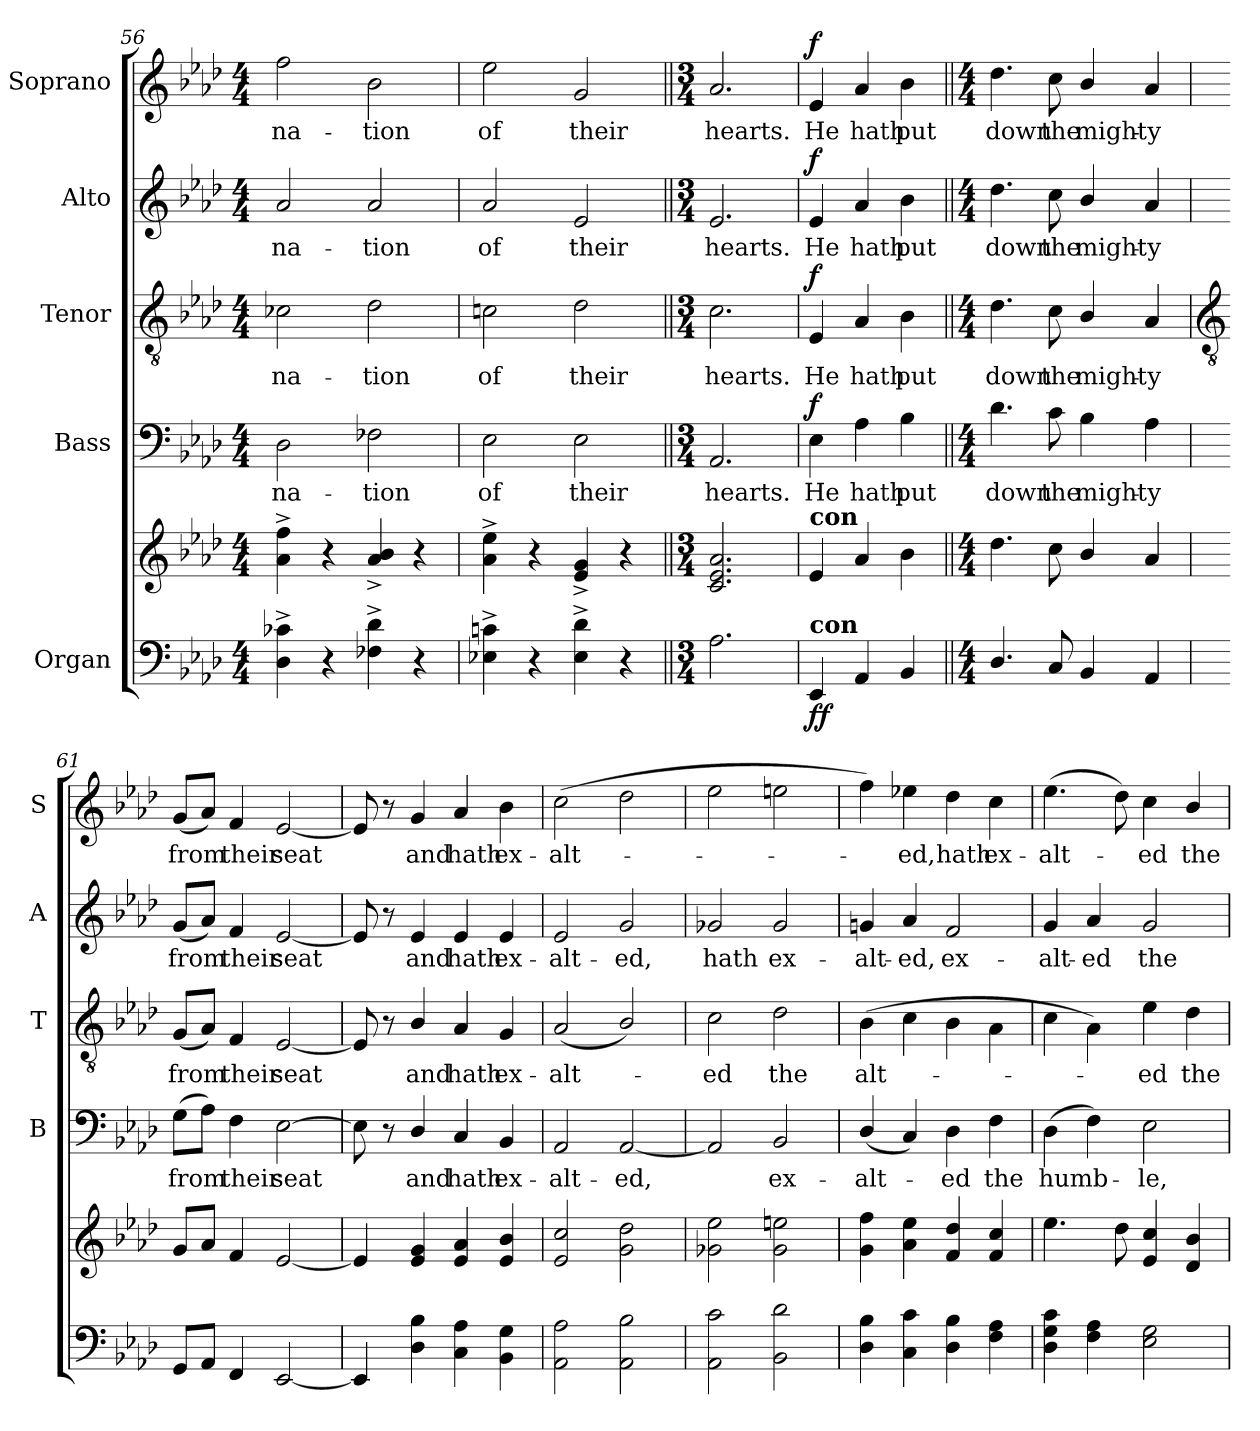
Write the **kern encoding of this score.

**kern	**kern	**dynam	**kern	**text	**dynam	**kern	**text	**dynam	**kern	**text	**dynam	**kern	**text	**dynam
*part5	*part5	*part5	*part4	*part4	*part4	*part3	*part3	*part3	*part2	*part2	*part2	*part1	*part1	*part1
*staff6	*staff5	*staff5/6	*staff4	*staff4	*staff4	*staff3	*staff3	*staff3	*staff2	*staff2	*staff2	*staff1	*staff1	*staff1
*I"Organ	*	*	*I"Bass	*	*	*I"Tenor	*	*	*I"Alto	*	*	*I"Soprano	*	*
*	*	*	*I'B	*	*	*I'T	*	*	*I'A	*	*	*I'S	*	*
*clefF4	*clefG2	*	*clefF4	*	*	*clefGv2	*	*	*clefG2	*	*	*clefG2	*	*
*k[b-e-a-d-]	*k[b-e-a-d-]	*	*k[b-e-a-d-]	*	*	*k[b-e-a-d-]	*	*	*k[b-e-a-d-]	*	*	*k[b-e-a-d-]	*	*
*A-:	*A-:	*	*A-:	*	*	*A-:	*	*	*A-:	*	*	*A-:	*	*
*M4/4	*M4/4	*	*M4/4	*	*	*M4/4	*	*	*M4/4	*	*	*M4/4	*	*
=56	=56	=56	=56	=56	=56	=56	=56	=56	=56	=56	=56	=56	=56	=56
!	!	!	!	!LO:LY:b	!	!	!LO:LY:b	!	!	!LO:LY:b	!	!	!LO:LY:b	!
4D-^ 4c-X^	4a-^ 4ff^	.	2D-	-na-	.	2c-X	-na-	.	2a-	-na-	.	2ff	-na-	.
4r	4r	.	.	.	.	.	.	.	.	.	.	.	.	.
!	!	!	!	!LO:LY:b	!	!	!LO:LY:b	!	!	!LO:LY:b	!	!	!LO:LY:b	!
4F-X^ 4d-^	4a-^ 4b-^	.	2F-X	-tion	.	2d-	-tion	.	2a-	-tion	.	2b-	-tion	.
4r	4r	.	.	.	.	.	.	.	.	.	.	.	.	.
=57	=57	=57	=57	=57	=57	=57	=57	=57	=57	=57	=57	=57	=57	=57
!	!	!	!	!LO:LY:b	!	!	!LO:LY:b	!	!	!LO:LY:b	!	!	!LO:LY:b	!
4E-X^ 4cn^	4a-^ 4ee-^	.	2E-	of	.	2cn	of	.	2a-	of	.	2ee-	of	.
4r	4r	.	.	.	.	.	.	.	.	.	.	.	.	.
!	!	!	!	!LO:LY:b	!	!	!LO:LY:b	!	!	!LO:LY:b	!	!	!LO:LY:b	!
4E-^ 4d-^	4e-^ 4g^	.	2E-	their	.	2d-	their	.	2e-	their	.	2g	their	.
4r	4r	.	.	.	.	.	.	.	.	.	.	.	.	.
=58||	=58||	=58||	=58||	=58||	=58||	=58||	=58||	=58||	=58||	=58||	=58||	=58||	=58||	=58||
*M3/4	*M3/4	*	*M3/4	*	*	*M3/4	*	*	*M3/4	*	*	*M3/4	*	*
*	*MM120	*	*	*	*	*	*	*	*	*	*	*MM120	*	*
!	!	!	!	!LO:LY:b	!	!	!LO:LY:b	!	!	!LO:LY:b	!	!	!LO:LY:b	!
2.A-	2.c 2.e- 2.a-	.	2.AA-	hearts.	.	2.c	hearts.	.	2.e-	hearts.	.	2.a-	hearts.	.
=59	=59	=59	=59	=59	=59	=59	=59	=59	=59	=59	=59	=59	=59	=59
!	!LO:TX:a:B:t=con	!	!	!	!	!	!	!	!	!	!	!	!	!
!LO:TX:a:B:t=con	!	!	!	!	!	!	!	!	!	!	!	!	!	!
!	!	!LO:DY:b=2	!	!LO:LY:b	!	!	!LO:LY:b	!	!	!LO:LY:b	!	!	!LO:LY:b	!
!	!	!LO:DY:n=1:b	!	!	!LO:DY:b	!	!	!LO:DY:b	!	!	!LO:DY:b	!	!	!LO:DY:b
4EE-	4e-	f f	4E-	He	f	4E-	He	f	4e-	He	f	4e-	He	f
!	!	!	!	!LO:LY:b	!	!	!LO:LY:b	!	!	!LO:LY:b	!	!	!LO:LY:b	!
4AA-	4a-	.	4A-	hath	.	4A-	hath	.	4a-	hath	.	4a-	hath	.
!	!	!	!	!LO:LY:b	!	!	!LO:LY:b	!	!	!LO:LY:b	!	!	!LO:LY:b	!
4BB-	4b-	.	4B-	put	.	4B-	put	.	4b-	put	.	4b-	put	.
=60||	=60||	=60||	=60||	=60||	=60||	=60||	=60||	=60||	=60||	=60||	=60||	=60||	=60||	=60||
*M4/4	*M4/4	*	*M4/4	*	*	*M4/4	*	*	*M4/4	*	*	*M4/4	*	*
!	!	!	!	!LO:LY:b	!	!	!LO:LY:b	!	!	!LO:LY:b	!	!	!LO:LY:b	!
4.D-/	4.dd-	.	4.d-	down	.	4.d-	down	.	4.dd-	down	.	4.dd-	down	.
!	!	!	!	!LO:LY:b	!	!	!LO:LY:b	!	!	!LO:LY:b	!	!	!LO:LY:b	!
8C	8cc	.	8c	the	.	8c	the	.	8cc	the	.	8cc	the	.
!	!	!	!	!LO:LY:b	!	!	!LO:LY:b	!	!	!LO:LY:b	!	!	!LO:LY:b	!
4BB-	4b-/	.	4B-	might-	.	4B-/	might-	.	4b-/	might-	.	4b-/	might-	.
!	!	!	!	!LO:LY:b	!	!	!LO:LY:b	!	!	!LO:LY:b	!	!	!LO:LY:b	!
4AA-	4a-	.	4A-	-y	.	4A-	-y	.	4a-	-y	.	4a-	-y	.
!!LO:LB:g=z
=61	=61	=61	=61	=61	=61	=61	=61	=61	=61	=61	=61	=61	=61	=61
*	*	*	*	*	*	*clefGv2	*	*	*	*	*	*	*	*
!	!	!	!	!LO:LY:b	!	!	!LO:LY:b	!	!	!LO:LY:b	!	!	!LO:LY:b	!
8GGL	8gL	.	(>8GL	from	.	(<8GL	from	.	(<8gL	from	.	(<8gL	from	.
8AA-J	8a-J	.	8A-J)	.	.	8A-J)	.	.	8a-J)	.	.	8a-J)	.	.
!	!	!	!	!LO:LY:b	!	!	!LO:LY:b	!	!	!LO:LY:b	!	!	!LO:LY:b	!
4FF	4f	.	4F	their	.	4F	their	.	4f	their	.	4f	their	.
!	!	!	!	!LO:LY:b	!	!	!LO:LY:b	!	!	!LO:LY:b	!	!	!LO:LY:b	!
[2EE-	[2e-	.	[2E-	seat	.	[2E-	seat	.	[2e-	seat	.	[2e-	seat	.
=62	=62	=62	=62	=62	=62	=62	=62	=62	=62	=62	=62	=62	=62	=62
4EE-]	4e-]	.	8E-]	.	.	8E-]	.	.	8e-]	.	.	8e-]	.	.
.	.	.	8r	.	.	8r	.	.	8r	.	.	8r	.	.
!	!	!	!	!LO:LY:b	!	!	!LO:LY:b	!	!	!LO:LY:b	!	!	!LO:LY:b	!
4D- 4B-	4e- 4g	.	4D-/	and	.	4B-/	and	.	4e-	and	.	4g	and	.
!	!	!	!	!LO:LY:b	!	!	!LO:LY:b	!	!	!LO:LY:b	!	!	!LO:LY:b	!
4C 4A-	4e- 4a-	.	4C	hath	.	4A-	hath	.	4e-	hath	.	4a-	hath	.
!	!	!	!	!LO:LY:b	!	!	!LO:LY:b	!	!	!LO:LY:b	!	!	!LO:LY:b	!
4BB- 4G	4e- 4b-	.	4BB-	ex-	.	4G	ex-	.	4e-	ex-	.	4b-	ex-	.
=63	=63	=63	=63	=63	=63	=63	=63	=63	=63	=63	=63	=63	=63	=63
!	!	!	!	!LO:LY:b	!	!	!LO:LY:b	!	!	!LO:LY:b	!	!	!LO:LY:b	!
2AA- 2A-	2e- 2cc	.	2AA-	-alt-	.	(<2A-	-alt-	.	2e-	-alt-	.	(>2cc	-alt-	.
!	!	!	!	!LO:LY:b	!	!	!	!	!	!LO:LY:b	!	!	!	!
2AA- 2B-	2g 2dd-	.	[2AA-	-ed,	.	2B-/)	.	.	2g	-ed,	.	2dd-	.	.
=64	=64	=64	=64	=64	=64	=64	=64	=64	=64	=64	=64	=64	=64	=64
!	!	!	!	!	!	!	!LO:LY:b	!	!	!LO:LY:b	!	!	!	!
2AA- 2c	2g-X 2ee-	.	2AA-]	.	.	2c	ed	.	2g-X	hath	.	2ee-	.	.
!	!	!	!	!LO:LY:b	!	!	!LO:LY:b	!	!	!LO:LY:b	!	!	!	!
2BB- 2d-	2g- 2een	.	2BB-	ex-	.	2d-	the	.	2g-	ex-	.	2een	.	.
=65	=65	=65	=65	=65	=65	=65	=65	=65	=65	=65	=65	=65	=65	=65
!	!	!	!	!LO:LY:b	!	!	!LO:LY:b	!	!	!LO:LY:b	!	!	!LO:LY:b	!
4D- 4B-	4g 4ff	.	(<4D-/	alt-	.	(>4B-	alt-	.	4gn	alt-	.	4ff)	.	.
!	!	!	!	!	!	!	!	!	!	!LO:LY:b	!	!	!LO:LY:b	!
4C 4c	4a- 4ee-	.	4C)	.	.	4c	.	.	4a-	-ed,	.	4ee-X	ed,	.
!	!	!	!	!LO:LY:b	!	!	!	!	!	!LO:LY:b	!	!	!LO:LY:b	!
4D- 4B-	4f 4dd-	.	4D-	ed	.	4B-	.	.	2f	ex-	.	4dd-	hath	.
!	!	!	!	!LO:LY:b	!	!	!	!	!	!	!	!	!LO:LY:b	!
4F 4A-	4f 4cc	.	4F	the	.	4A-\	.	.	.	.	.	4cc	ex-	.
=66	=66	=66	=66	=66	=66	=66	=66	=66	=66	=66	=66	=66	=66	=66
!	!	!	!	!LO:LY:b	!	!	!	!	!	!LO:LY:b	!	!	!LO:LY:b	!
4D- 4G 4c	4.ee-	.	(>4D-	humb-	.	4c	.	.	4g	-alt-	.	(>4.ee-	-alt-	.
!	!	!	!	!	!	!	!	!	!	!LO:LY:b	!	!	!	!
4F 4A-	.	.	4F)	.	.	4A-\)	.	.	4a-	-ed	.	.	.	.
.	8dd-	.	.	.	.	.	.	.	.	.	.	8dd-)	.	.
!	!	!	!	!LO:LY:b	!	!	!LO:LY:b	!	!	!LO:LY:b	!	!	!LO:LY:b	!
2E- 2G	4e- 4cc	.	2E-	le,	.	4e-	ed	.	2g	the	.	4cc	ed	.
!	!	!	!	!	!	!	!LO:LY:b	!	!	!	!	!	!LO:LY:b	!
.	4d- 4b-	.	.	.	.	4d-	the	.	.	.	.	4b-/	the	.
=	=	=	=	=	=	=	=	=	=	=	=	=	=	=
*-	*-	*-	*-	*-	*-	*-	*-	*-	*-	*-	*-	*-	*-	*-
